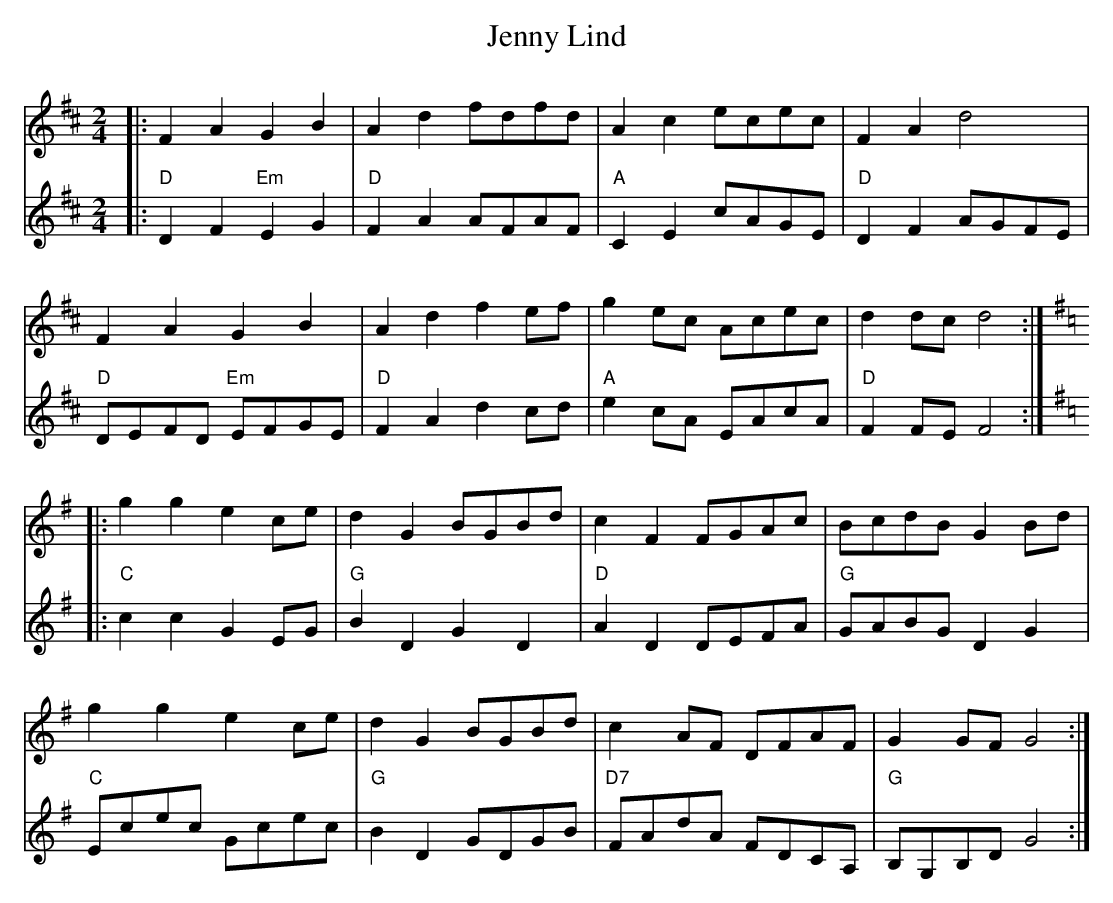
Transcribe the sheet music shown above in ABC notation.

X:1
T: Jenny Lind
M: 2/4
L: 1/8
K: Dmaj
V:1
|:F2A2 G2B2|A2d2 fdfd|A2c2 ecec|F2A2 d4|
F2A2 G2B2|A2d2 f2ef|g2ec Acec|d2dc d4:|
K:G
|:g2g2 e2ce|d2G2 BGBd|c2F2 FGAc|BcdB G2Bd|
g2g2 e2ce|d2G2 BGBd|c2AF DFAF|G2GF G4:|
V:2
K: D
|:"D"D2F2 "Em"E2G2|"D"F2A2 AFAF|"A"C2E2 cAGE|"D"D2F2 AGFE|
"D"DEFD "Em"EFGE|"D"F2A2 d2cd|"A"e2cA EAcA|"D"F2FE F4:|
K:G
|:"C"c2c2 G2EG|"G"B2D2 G2D2|"D"A2D2 DEFA|"G"GABG D2G2|
"C"Ecec Gcec|"G"B2D2 GDGB|"D7"FAdA FDCA,|"G"B,G,B,D G4:|
